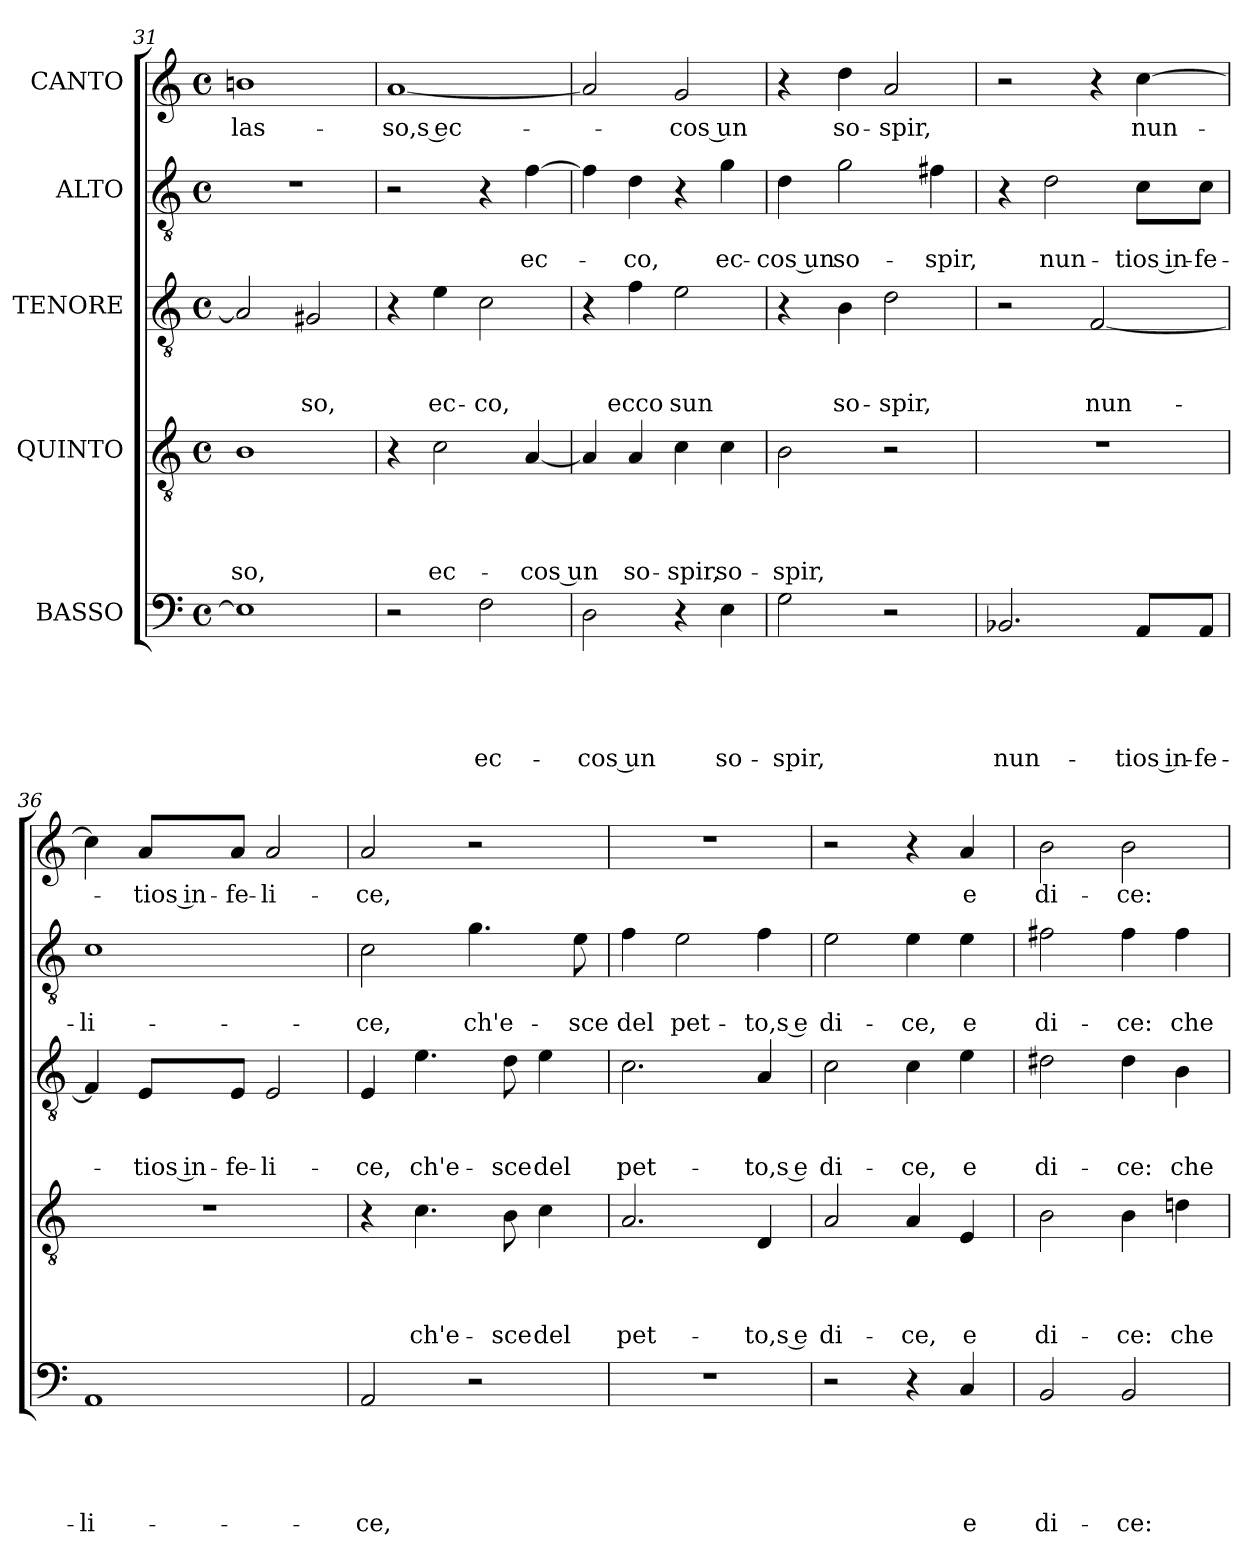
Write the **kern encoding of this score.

**kern	**text	**text	**text	**text	**text	**kern	**text	**text	**text	**text	**kern	**text	**text	**text	**kern	**text	**text	**kern	**text
*part5	*part5	*part5	*part5	*part5	*part5	*part4	*part4	*part4	*part4	*part4	*part3	*part3	*part3	*part3	*part2	*part2	*part2	*part1	*part1
*staff5	*staff5	*staff5	*staff5	*staff5	*staff5	*staff4	*staff4	*staff4	*staff4	*staff4	*staff3	*staff3	*staff3	*staff3	*staff2	*staff2	*staff2	*staff1	*staff1
*I"BASSO	*	*	*	*	*	*I"QUINTO	*	*	*	*	*I"TENORE	*	*	*	*I"ALTO	*	*	*I"CANTO	*
*clefF4	*	*	*	*	*	*clefGv2	*	*	*	*	*clefGv2	*	*	*	*clefGv2	*	*	*clefG2	*
*k[]	*	*	*	*	*	*k[]	*	*	*	*	*k[]	*	*	*	*k[]	*	*	*k[]	*
*C:	*	*	*	*	*	*C:	*	*	*	*	*C:	*	*	*	*C:	*	*	*C:	*
*M4/4	*	*	*	*	*	*M4/4	*	*	*	*	*M4/4	*	*	*	*M4/4	*	*	*M4/4	*
*met(c)	*	*	*	*	*	*met(c)	*	*	*	*	*met(c)	*	*	*	*met(c)	*	*	*met(c)	*
=31	=31	=31	=31	=31	=31	=31	=31	=31	=31	=31	=31	=31	=31	=31	=31	=31	=31	=31	=31
!	!	!	!	!	!	!	!	!	!	!LO:LY:b	!	!	!	!	!	!	!	!	!LO:LY:b
1E]	.	.	.	.	.	1B	.	.	.	-so,	2A/]	.	.	.	1r	.	.	1bn	las-
!	!	!	!	!	!	!	!	!	!	!	!	!	!	!LO:LY:b	!	!	!	!	!
.	.	.	.	.	.	.	.	.	.	.	2G#X/	.	.	-so,	.	.	.	.	.
=32	=32	=32	=32	=32	=32	=32	=32	=32	=32	=32	=32	=32	=32	=32	=32	=32	=32	=32	=32
!	!	!	!	!	!	!	!	!	!	!	!	!	!	!	!	!	!	!	!LO:LY:b:rj
2r	.	.	.	.	.	4r	.	.	.	.	4r	.	.	.	2r	.	.	[<1a	-so,s ec-
!	!	!	!	!	!	!	!	!	!	!LO:LY:b	!	!	!	!LO:LY:b	!	!	!	!	!
.	.	.	.	.	.	2c\	.	.	.	ec-	4e\	.	.	ec-	.	.	.	.	.
!	!	!	!	!	!LO:LY:b	!	!	!	!	!	!	!	!	!LO:LY:b	!	!	!	!	!
2F\	.	.	.	.	ec-	.	.	.	.	.	2c\	.	.	-co,	4r	.	.	.	.
!	!	!	!	!	!	!	!	!	!	!LO:LY:b	!	!	!	!	!	!	!LO:LY:b	!	!
.	.	.	.	.	.	[<4A/	.	.	.	-cos un	.	.	.	.	[>4f\	.	ec-	.	.
=33	=33	=33	=33	=33	=33	=33	=33	=33	=33	=33	=33	=33	=33	=33	=33	=33	=33	=33	=33
!	!	!	!	!	!LO:LY:b:rj	!	!	!	!	!	!	!	!	!	!	!	!	!	!
2D\	.	.	.	.	-cos un	4A/]	.	.	.	.	4r	.	.	.	4f\]	.	.	2a/]	.
!	!	!	!	!	!	!	!	!	!	!LO:LY:b	!	!	!	!LO:LY:b	!	!	!LO:LY:b	!	!
.	.	.	.	.	.	4A/	.	.	.	so-	4f\	.	.	ec­co	4d\	.	-co,	.	.
!	!	!	!	!	!	!	!	!	!	!LO:LY:b	!	!	!	!LO:LY:b	!	!	!	!	!LO:LY:b:rj
4r	.	.	.	.	.	4c\	.	.	.	-spir,	2e\	.	.	sun	4r	.	.	2g/	-cos un
!	!	!	!	!	!LO:LY:b	!	!	!	!	!LO:LY:b	!	!	!	!	!	!	!LO:LY:b	!	!
4E\	.	.	.	.	so-	4c\	.	.	.	so-	.	.	.	.	4g\	.	ec-	.	.
=34	=34	=34	=34	=34	=34	=34	=34	=34	=34	=34	=34	=34	=34	=34	=34	=34	=34	=34	=34
!	!	!	!	!	!LO:LY:b	!	!	!	!	!LO:LY:b	!	!	!	!	!	!	!LO:LY:b:rj	!	!
2G\	.	.	.	.	-spir,	2B\	.	.	.	-spir,	4r	.	.	.	4d\	.	-cos un	4r	.
!	!	!	!	!	!	!	!	!	!	!	!	!	!	!LO:LY:b	!	!	!LO:LY:b	!	!LO:LY:b
.	.	.	.	.	.	.	.	.	.	.	4B\	.	.	so-	2g\	.	so-	4dd\	so-
!	!	!	!	!	!	!	!	!	!	!	!	!	!	!LO:LY:b	!	!	!	!	!LO:LY:b
2r	.	.	.	.	.	2r	.	.	.	.	2d\	.	.	-spir,	.	.	.	2a/	-spir,
!	!	!	!	!	!	!	!	!	!	!	!	!	!	!	!	!	!LO:LY:b	!	!
.	.	.	.	.	.	.	.	.	.	.	.	.	.	.	4f#X\	.	-spir,	.	.
!!LO:LB:g=z
=35	=35	=35	=35	=35	=35	=35	=35	=35	=35	=35	=35	=35	=35	=35	=35	=35	=35	=35	=35
!	!	!	!	!	!LO:LY:b	!	!	!	!	!	!	!	!	!	!	!	!	!	!
2.BB-X/	.	.	.	.	nun-	1r	.	.	.	.	2r	.	.	.	4r	.	.	2r	.
!	!	!	!	!	!	!	!	!	!	!	!	!	!	!	!	!	!LO:LY:b	!	!
.	.	.	.	.	.	.	.	.	.	.	.	.	.	.	2d\	.	nun-	.	.
!	!	!	!	!	!	!	!	!	!	!	!	!	!	!LO:LY:b	!	!	!	!	!
.	.	.	.	.	.	.	.	.	.	.	[<2F/	.	.	nun-	.	.	.	4r	.
!	!	!	!	!	!LO:LY:b:rj	!	!	!	!	!	!	!	!	!	!	!	!LO:LY:b:rj	!	!LO:LY:b
8AA/L	.	.	.	.	-tios in-	.	.	.	.	.	.	.	.	.	8c\L	.	-tios in-	[>4cc\	nun-
!	!	!	!	!	!LO:LY:b:rj	!	!	!	!	!	!	!	!	!	!	!	!LO:LY:b:rj	!	!
8AA/J	.	.	.	.	-fe-	.	.	.	.	.	.	.	.	.	8c\J	.	-fe-	.	.
=36	=36	=36	=36	=36	=36	=36	=36	=36	=36	=36	=36	=36	=36	=36	=36	=36	=36	=36	=36
!	!	!	!	!	!LO:LY:b:rj	!	!	!	!	!	!	!	!	!	!	!	!LO:LY:b:rj	!	!
1AA	.	.	.	.	-li-	1r	.	.	.	.	4F/]	.	.	.	1c	.	-li-	4cc\]	.
!	!	!	!	!	!	!	!	!	!	!	!	!	!	!LO:LY:b:rj	!	!	!	!	!LO:LY:b:rj
.	.	.	.	.	.	.	.	.	.	.	8E/L	.	.	-tios in-	.	.	.	8a/L	-tios in-
!	!	!	!	!	!	!	!	!	!	!	!	!	!	!LO:LY:b:rj	!	!	!	!	!LO:LY:b:rj
.	.	.	.	.	.	.	.	.	.	.	8E/J	.	.	-fe-	.	.	.	8a/J	-fe-
!	!	!	!	!	!	!	!	!	!	!	!	!	!	!LO:LY:b	!	!	!	!	!LO:LY:b
.	.	.	.	.	.	.	.	.	.	.	2E/	.	.	-li-	.	.	.	2a/	-li-
=37	=37	=37	=37	=37	=37	=37	=37	=37	=37	=37	=37	=37	=37	=37	=37	=37	=37	=37	=37
!	!	!	!	!	!LO:LY:b	!	!	!	!	!	!	!	!	!LO:LY:b	!	!	!LO:LY:b	!	!LO:LY:b
2AA/	.	.	.	.	-ce,	4r	.	.	.	.	4E/	.	.	-ce,	2c\	.	-ce,	2a/	-ce,
!	!	!	!	!	!	!	!	!	!	!LO:LY:b	!	!	!	!LO:LY:b	!	!	!	!	!
.	.	.	.	.	.	4.c\	.	.	.	ch'e-	4.e\	.	.	ch'e-	.	.	.	.	.
!	!	!	!	!	!	!	!	!	!	!	!	!	!	!	!	!	!LO:LY:b	!	!
2r	.	.	.	.	.	.	.	.	.	.	.	.	.	.	4.g\	.	ch'e-	2r	.
!	!	!	!	!	!	!	!	!	!	!LO:LY:b	!	!	!	!LO:LY:b	!	!	!	!	!
.	.	.	.	.	.	8B\	.	.	.	-sce	8d\	.	.	-sce	.	.	.	.	.
!	!	!	!	!	!	!	!	!	!	!LO:LY:b	!	!	!	!LO:LY:b	!	!	!	!	!
.	.	.	.	.	.	4c\	.	.	.	del	4e\	.	.	del	.	.	.	.	.
!	!	!	!	!	!	!	!	!	!	!	!	!	!	!	!	!	!LO:LY:b	!	!
.	.	.	.	.	.	.	.	.	.	.	.	.	.	.	8e\	.	-sce	.	.
=38	=38	=38	=38	=38	=38	=38	=38	=38	=38	=38	=38	=38	=38	=38	=38	=38	=38	=38	=38
!	!	!	!	!	!	!	!	!	!	!LO:LY:b	!	!	!	!LO:LY:b	!	!	!LO:LY:b	!	!
1r	.	.	.	.	.	2.A/	.	.	.	pet-	2.c\	.	.	pet-	4f\	.	del	1r	.
!	!	!	!	!	!	!	!	!	!	!	!	!	!	!	!	!	!LO:LY:b	!	!
.	.	.	.	.	.	.	.	.	.	.	.	.	.	.	2e\	.	pet-	.	.
!	!	!	!	!	!	!	!	!	!	!LO:LY:b:rj	!	!	!	!LO:LY:b:rj	!	!	!LO:LY:b:rj	!	!
.	.	.	.	.	.	4D/	.	.	.	-to,s e	4A/	.	.	-to,s e	4f\	.	-to,s e	.	.
=39	=39	=39	=39	=39	=39	=39	=39	=39	=39	=39	=39	=39	=39	=39	=39	=39	=39	=39	=39
!	!	!	!	!	!	!	!	!	!	!LO:LY:b	!	!	!	!LO:LY:b	!	!	!LO:LY:b	!	!
2r	.	.	.	.	.	2A/	.	.	.	di-	2c\	.	.	di-	2e\	.	di-	2r	.
!	!	!	!	!	!	!	!	!	!	!LO:LY:b	!	!	!	!LO:LY:b	!	!	!LO:LY:b	!	!
4r	.	.	.	.	.	4A/	.	.	.	-ce,	4c\	.	.	-ce,	4e\	.	-ce,	4r	.
!	!	!	!	!	!LO:LY:b	!	!	!	!	!LO:LY:b	!	!	!	!LO:LY:b	!	!	!LO:LY:b	!	!LO:LY:b
4C/	.	.	.	.	e	4E/	.	.	.	e	4e\	.	.	e	4e\	.	e	4a/	e
=40	=40	=40	=40	=40	=40	=40	=40	=40	=40	=40	=40	=40	=40	=40	=40	=40	=40	=40	=40
!	!	!	!	!	!LO:LY:b	!	!	!	!	!LO:LY:b	!	!	!	!LO:LY:b	!	!	!LO:LY:b	!	!LO:LY:b
2BB/	.	.	.	.	di-	2B\	.	.	.	di-	2d#X\	.	.	di-	2f#X\	.	di-	2b\	di-
!	!	!	!	!	!LO:LY:b	!	!	!	!	!LO:LY:b	!	!	!	!LO:LY:b	!	!	!LO:LY:b	!	!LO:LY:b
2BB/	.	.	.	.	-ce:	4B\	.	.	.	-ce:	4d#i\	.	.	-ce:	4f#i\	.	-ce:	2b\	-ce:
!	!	!	!	!	!	!	!	!	!	!LO:LY:b	!	!	!	!LO:LY:b	!	!	!LO:LY:b	!	!
.	.	.	.	.	.	4dni\	.	.	.	che	4B\	.	.	che	4f#i\	.	che	.	.
=	=	=	=	=	=	=	=	=	=	=	=	=	=	=	=	=	=	=	=
*-	*-	*-	*-	*-	*-	*-	*-	*-	*-	*-	*-	*-	*-	*-	*-	*-	*-	*-	*-
